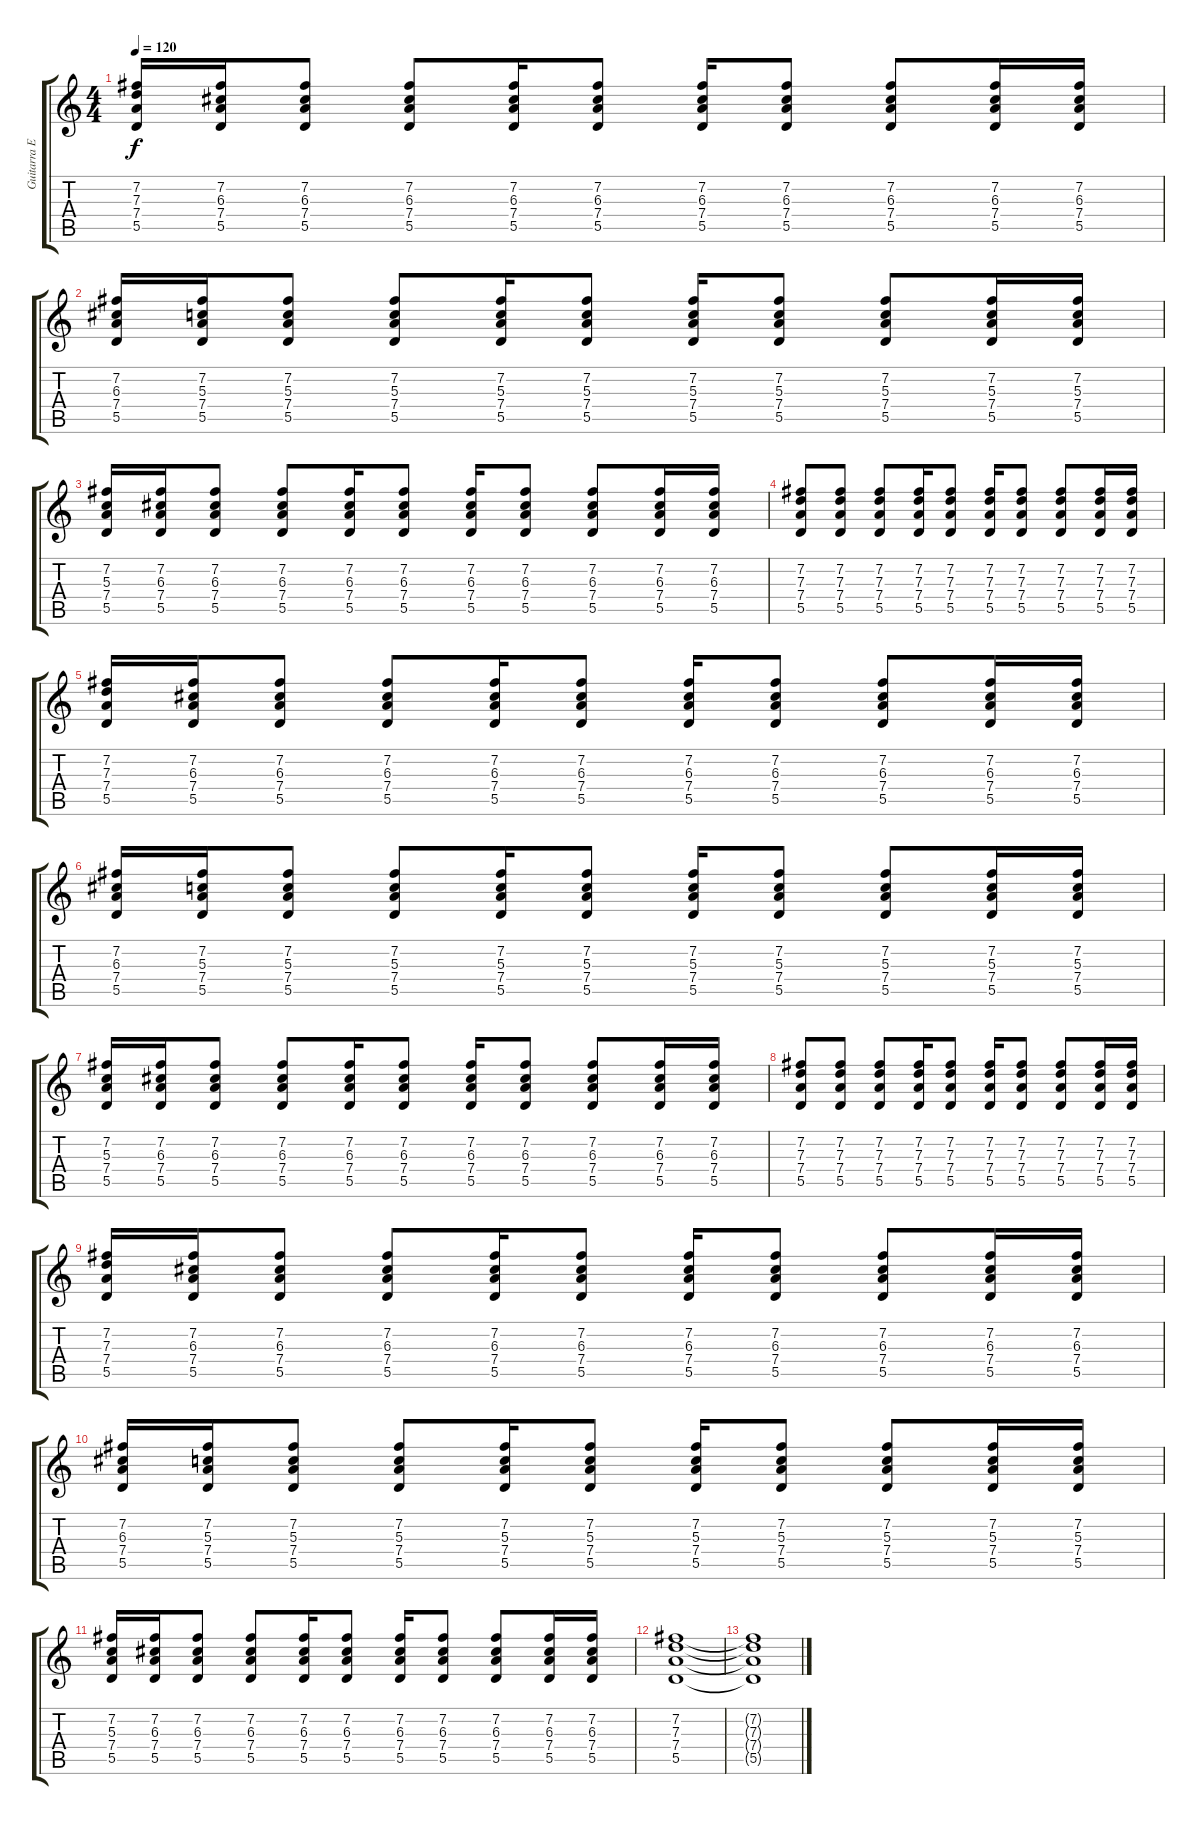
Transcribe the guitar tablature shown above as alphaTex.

\track ("Guitarra Extra" "Guitarra E") {instrument acousticguitarsteel}
\staff {score tabs}
\tuning (E4 B3 G3 D3 A2 E2) {hide}
\ts (4 4)
\tempo 120
\clef g2
\ks c
(7.2 7.3 7.4 5.5).16{dy f} (7.2 6.3 7.4 5.5).16 (7.2 6.3 7.4 5.5).8 (7.2 6.3 7.4 5.5).8 (7.2 6.3 7.4 5.5).16 (7.2 6.3 7.4 5.5).8 (7.2 6.3 7.4 5.5).16 (7.2 6.3 7.4 5.5).8 (7.2 6.3 7.4 5.5).8 (7.2 6.3 7.4 5.5).16 (7.2 6.3 7.4 5.5).16 |
(7.2 6.3 7.4 5.5).16 (7.2 5.3 7.4 5.5).16 (7.2 5.3 7.4 5.5).8 (7.2 5.3 7.4 5.5).8 (7.2 5.3 7.4 5.5).16 (7.2 5.3 7.4 5.5).8 (7.2 5.3 7.4 5.5).16 (7.2 5.3 7.4 5.5).8 (7.2 5.3 7.4 5.5).8 (7.2 5.3 7.4 5.5).16 (7.2 5.3 7.4 5.5).16 |
(7.2 5.3 7.4 5.5).16 (7.2 6.3 7.4 5.5).16 (7.2 6.3 7.4 5.5).8 (7.2 6.3 7.4 5.5).8 (7.2 6.3 7.4 5.5).16 (7.2 6.3 7.4 5.5).8 (7.2 6.3 7.4 5.5).16 (7.2 6.3 7.4 5.5).8 (7.2 6.3 7.4 5.5).8 (7.2 6.3 7.4 5.5).16 (7.2 6.3 7.4 5.5).16 |
(7.2 7.3 7.4 5.5).8 (7.2 7.3 7.4 5.5).8 (7.2 7.3 7.4 5.5).8 (7.2 7.3 7.4 5.5).16 (7.2 7.3 7.4 5.5).8 (7.2 7.3 7.4 5.5).16 (7.2 7.3 7.4 5.5).8 (7.2 7.3 7.4 5.5).8 (7.2 7.3 7.4 5.5).16 (7.2 7.3 7.4 5.5).16 |
(7.2 7.3 7.4 5.5).16 (7.2 6.3 7.4 5.5).16 (7.2 6.3 7.4 5.5).8 (7.2 6.3 7.4 5.5).8 (7.2 6.3 7.4 5.5).16 (7.2 6.3 7.4 5.5).8 (7.2 6.3 7.4 5.5).16 (7.2 6.3 7.4 5.5).8 (7.2 6.3 7.4 5.5).8 (7.2 6.3 7.4 5.5).16 (7.2 6.3 7.4 5.5).16 |
(7.2 6.3 7.4 5.5).16 (7.2 5.3 7.4 5.5).16 (7.2 5.3 7.4 5.5).8 (7.2 5.3 7.4 5.5).8 (7.2 5.3 7.4 5.5).16 (7.2 5.3 7.4 5.5).8 (7.2 5.3 7.4 5.5).16 (7.2 5.3 7.4 5.5).8 (7.2 5.3 7.4 5.5).8 (7.2 5.3 7.4 5.5).16 (7.2 5.3 7.4 5.5).16 |
(7.2 5.3 7.4 5.5).16 (7.2 6.3 7.4 5.5).16 (7.2 6.3 7.4 5.5).8 (7.2 6.3 7.4 5.5).8 (7.2 6.3 7.4 5.5).16 (7.2 6.3 7.4 5.5).8 (7.2 6.3 7.4 5.5).16 (7.2 6.3 7.4 5.5).8 (7.2 6.3 7.4 5.5).8 (7.2 6.3 7.4 5.5).16 (7.2 6.3 7.4 5.5).16 |
(7.2 7.3 7.4 5.5).8 (7.2 7.3 7.4 5.5).8 (7.2 7.3 7.4 5.5).8 (7.2 7.3 7.4 5.5).16 (7.2 7.3 7.4 5.5).8 (7.2 7.3 7.4 5.5).16 (7.2 7.3 7.4 5.5).8 (7.2 7.3 7.4 5.5).8 (7.2 7.3 7.4 5.5).16 (7.2 7.3 7.4 5.5).16 |
(7.2 7.3 7.4 5.5).16 (7.2 6.3 7.4 5.5).16 (7.2 6.3 7.4 5.5).8 (7.2 6.3 7.4 5.5).8 (7.2 6.3 7.4 5.5).16 (7.2 6.3 7.4 5.5).8 (7.2 6.3 7.4 5.5).16 (7.2 6.3 7.4 5.5).8 (7.2 6.3 7.4 5.5).8 (7.2 6.3 7.4 5.5).16 (7.2 6.3 7.4 5.5).16 |
(7.2 6.3 7.4 5.5).16 (7.2 5.3 7.4 5.5).16 (7.2 5.3 7.4 5.5).8 (7.2 5.3 7.4 5.5).8 (7.2 5.3 7.4 5.5).16 (7.2 5.3 7.4 5.5).8 (7.2 5.3 7.4 5.5).16 (7.2 5.3 7.4 5.5).8 (7.2 5.3 7.4 5.5).8 (7.2 5.3 7.4 5.5).16 (7.2 5.3 7.4 5.5).16 |
(7.2 5.3 7.4 5.5).16 (7.2 6.3 7.4 5.5).16 (7.2 6.3 7.4 5.5).8 (7.2 6.3 7.4 5.5).8 (7.2 6.3 7.4 5.5).16 (7.2 6.3 7.4 5.5).8 (7.2 6.3 7.4 5.5).16 (7.2 6.3 7.4 5.5).8 (7.2 6.3 7.4 5.5).8 (7.2 6.3 7.4 5.5).16 (7.2 6.3 7.4 5.5).16 |
(7.2 7.3 7.4 5.5).1 |
(7.2{t} 7.3{t} 7.4{t} 5.5{t}).1
